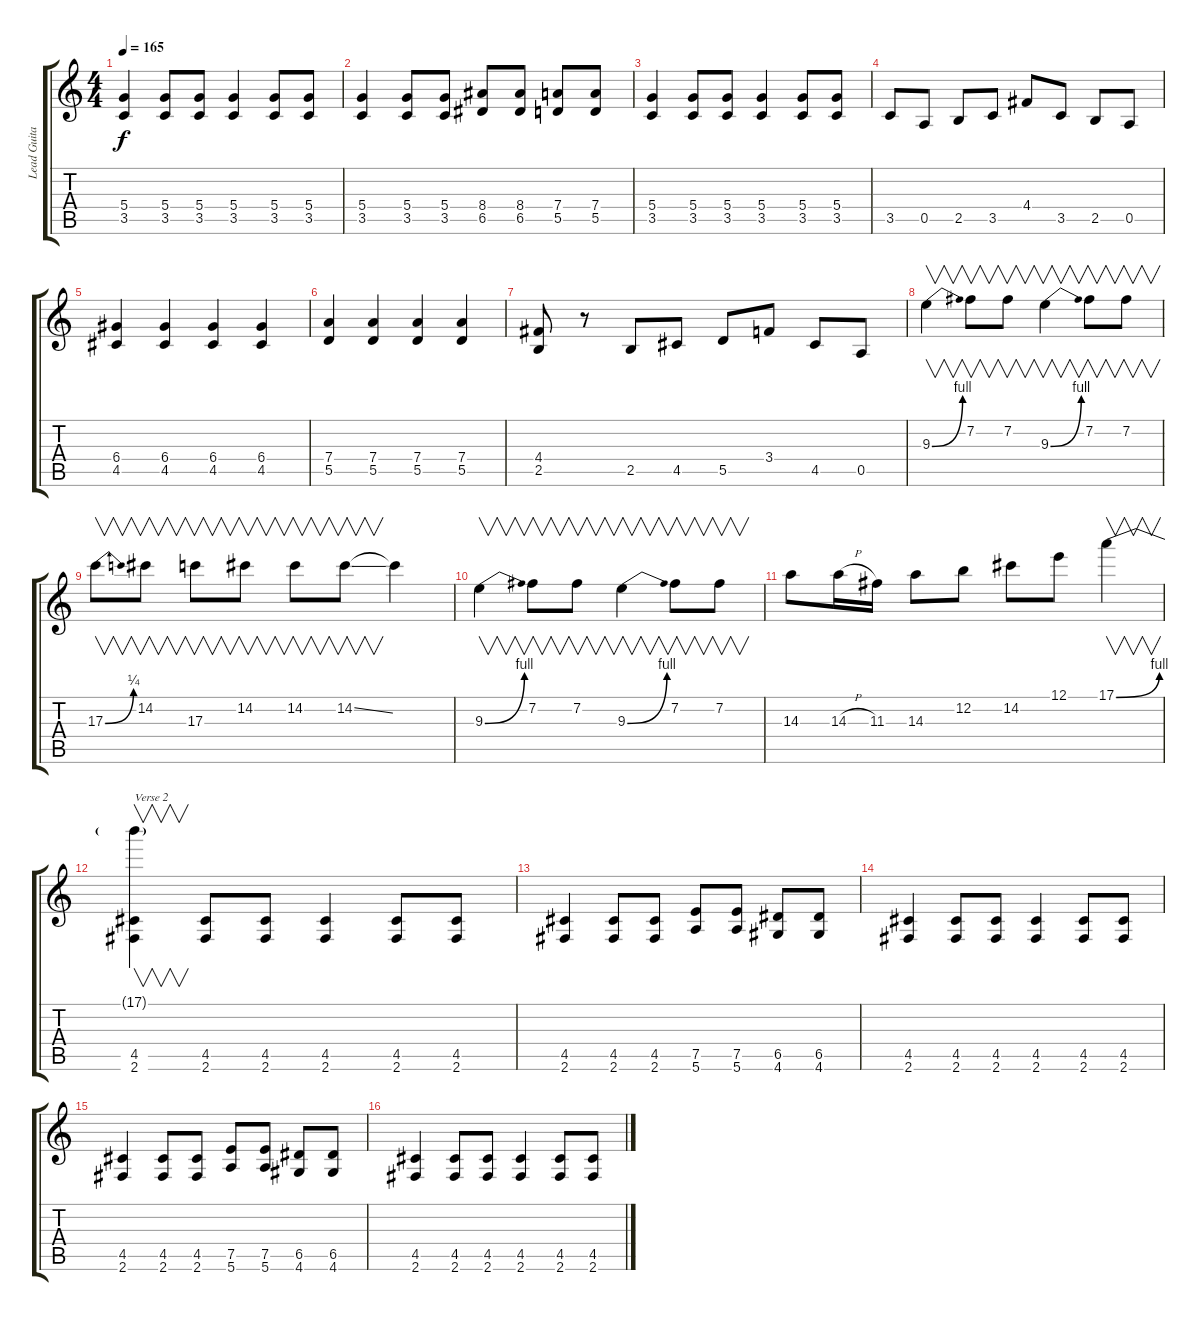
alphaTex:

\track ("Lead Guitar 1" "Lead Guita") {instrument distortionguitar}
\staff {score tabs}
\tuning (E4 B3 G3 D3 A2 E2) {hide}
\ts (4 4)
\tempo 165
\clef g2
\ks c
(5.4 3.5).4{dy f} (5.4 3.5).8 (5.4 3.5).8 (5.4 3.5).4 (5.4 3.5).8 (5.4 3.5).8 |
(5.4 3.5).4 (5.4 3.5).8 (5.4 3.5).8 (8.4 6.5).8 (8.4 6.5).8 (7.4 5.5).8 (7.4 5.5).8 |
(5.4 3.5).4 (5.4 3.5).8 (5.4 3.5).8 (5.4 3.5).4 (5.4 3.5).8 (5.4 3.5).8 |
3.5.8 0.5.8 2.5.8 3.5.8 4.4.8 3.5.8 2.5.8 0.5.8 |
(6.4 4.5).4 (6.4 4.5).4 (6.4 4.5).4 (6.4 4.5).4 |
(7.4 5.5).4 (7.4 5.5).4 (7.4 5.5).4 (7.4 5.5).4 |
(4.4 2.5).8 r.8 2.5.8 4.5.8 5.5.8 3.4.8 4.5.8 0.5.8 |
9.3{be (bend 0 0 60 4)}.4{v} 7.2.8{v} 7.2.8{v} 9.3{be (bend 0 0 60 4)}.4{v} 7.2.8{v} 7.2.8{v} |
17.3{be (bend 0 0 60 1)}.8{v} 14.2.8{v} 17.3.8{v} 14.2.8{v} 14.2.8{v} 14.2{ss}.8{v} 14.2{t}.4 |
9.3{be (bend 0 0 60 4)}.4{v} 7.2.8{v} 7.2.8{v} 9.3{be (bend 0 0 60 4)}.4{v} 7.2.8{v} 7.2.8{v} |
14.3.8 14.3{h}.16 11.3.16 14.3.8 12.2.8 14.2.8 12.1.8 17.1{be (bend 0 0 60 4)}.4{v} |
(17.1{t} 4.5 2.6).4{v txt "Verse 2"} (4.5 2.6).8 (4.5 2.6).8 (4.5 2.6).4 (4.5 2.6).8 (4.5 2.6).8 |
(4.5 2.6).4 (4.5 2.6).8 (4.5 2.6).8 (7.5 5.6).8 (7.5 5.6).8 (6.5 4.6).8 (6.5 4.6).8 |
(4.5 2.6).4 (4.5 2.6).8 (4.5 2.6).8 (4.5 2.6).4 (4.5 2.6).8 (4.5 2.6).8 |
(4.5 2.6).4 (4.5 2.6).8 (4.5 2.6).8 (7.5 5.6).8 (7.5 5.6).8 (6.5 4.6).8 (6.5 4.6).8 |
(4.5 2.6).4 (4.5 2.6).8 (4.5 2.6).8 (4.5 2.6).4 (4.5 2.6).8 (4.5 2.6).8
